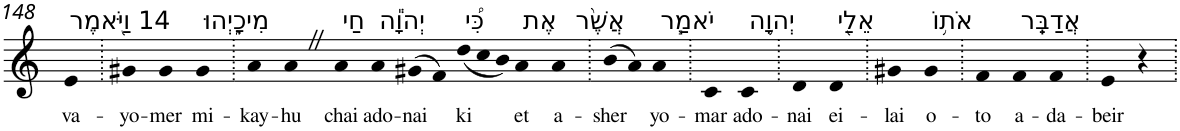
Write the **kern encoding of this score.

**kern	**text
*part1	*part1
*staff1	*staff1
*I"Piano	*
*I'Pno	*
!!LO:PB:g=z
*clefG2	*
*k[]	*
=148	=148
!LO:TX:a:t=14 וַיֹּ֖אמֶר	!
!	!LO:LY:b
4e	va-
=149.	=149.
!	!LO:LY:b
4g#X	-yo-
!	!LO:LY:b
4g#	-mer
!LO:TX:a:t=מִיכָ֑יְהוּ	!
!	!LO:LY:b
4g#	mi-
=150.	=150.
!	!LO:LY:b
4a	-kay-
!	!LO:LY:b
4aZ	-hu
!LO:TX:a:t=חַי	!
!	!LO:LY:b
4a	chai
!LO:TX:a:t=יְהוָ֕ה	!
!	!LO:LY:b
4a	ado-
!	!LO:LY:b
(>8g#X	-nai
8f)	.
*Xtuplet	*
!LO:TX:a:t=כִּ֠י	!
!	!LO:LY:b
(<12dd	ki
12cc	.
12b)	.
!LO:TX:a:t=אֶת	!
!	!LO:LY:b
4a	et
!LO:TX:a:t=אֲשֶׁ֨ר	!
!	!LO:LY:b
4a	a-
=151.	=151.
!	!LO:LY:b
(>8b	-sher
8a)	.
!LO:TX:a:t=יֹאמַ֧ר	!
!	!LO:LY:b
4a	yo-
=152.	=152.
!	!LO:LY:b
4c	-mar
!LO:TX:a:t=יְהוָ֛ה	!
!	!LO:LY:b
4c	ado-
=153.	=153.
!	!LO:LY:b
4d	-nai
!LO:TX:a:t=אֵלַ֖י	!
!	!LO:LY:b
4d	ei-
=154.	=154.
!	!LO:LY:b
4g#X	-lai
!LO:TX:a:t=אֹת֥וֹ	!
!	!LO:LY:b
4g#	o-
=155.	=155.
!	!LO:LY:b
4f	-to
!LO:TX:a:t=אֲדַבֵּֽר	!
!	!LO:LY:b
4f	a-
!	!LO:LY:b
4f	-da-
=156.	=156.
!	!LO:LY:b
4e	-beir
4r	.
=.	=.
*-	*-
